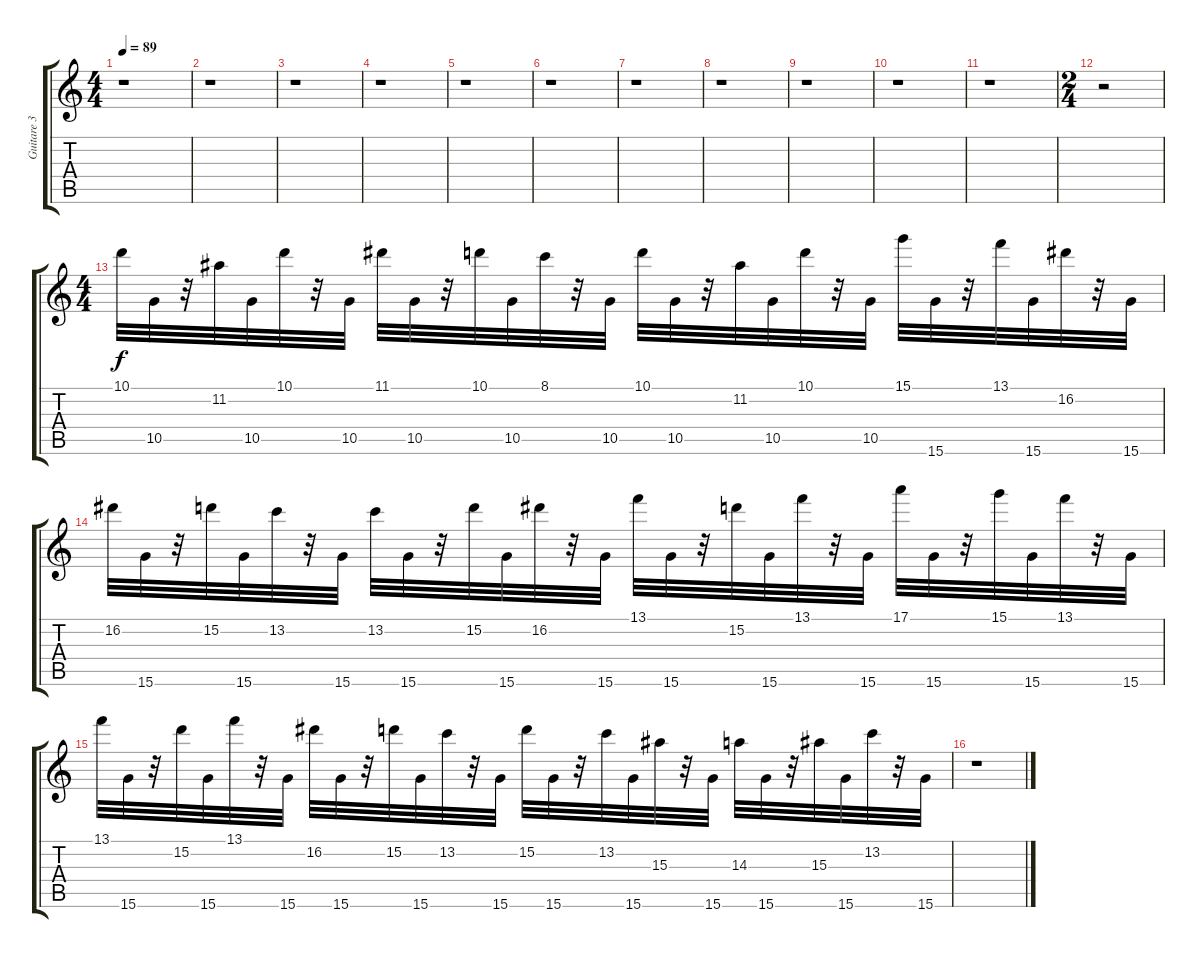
\track ("Guitare 3 " "Guitare 3 ") {instrument distortionguitar}
\staff {score tabs}
\tuning (E4 B3 G3 D3 A2 E2) {hide}
\ts (4 4)
\tempo 89
\clef g2
\ks c
r.1{dy f} |
r.1 |
r.1 |
r.1 |
r.1 |
r.1 |
r.1 |
r.1 |
r.1 |
r.1 |
r.1 |
\ts (2 4)
r.2 |
\ts (4 4)
10.1.32{volume 12 balance 8} 10.5.32 r.32 11.2.32 10.5.32 10.1.32 r.32 10.5.32 11.1.32 10.5.32 r.32 10.1.32 10.5.32 8.1.32 r.32 10.5.32 10.1.32 10.5.32 r.32 11.2.32 10.5.32 10.1.32 r.32 10.5.32 15.1.32 15.6.32 r.32 13.1.32 15.6.32 16.2.32 r.32 15.6.32 |
16.2.32 15.6.32 r.32 15.2.32 15.6.32 13.2.32 r.32 15.6.32 13.2.32 15.6.32 r.32 15.2.32 15.6.32 16.2.32 r.32 15.6.32 13.1.32 15.6.32 r.32 15.2.32 15.6.32 13.1.32 r.32 15.6.32 17.1.32 15.6.32 r.32 15.1.32 15.6.32 13.1.32 r.32 15.6.32 |
13.1.32 15.6.32 r.32 15.2.32 15.6.32 13.1.32 r.32 15.6.32 16.2.32 15.6.32 r.32 15.2.32 15.6.32 13.2.32 r.32 15.6.32 15.2.32 15.6.32 r.32 13.2.32 15.6.32 15.3.32 r.32 15.6.32 14.3.32 15.6.32 r.32 15.3.32 15.6.32 13.2.32 r.32 15.6.32 |
r.1
